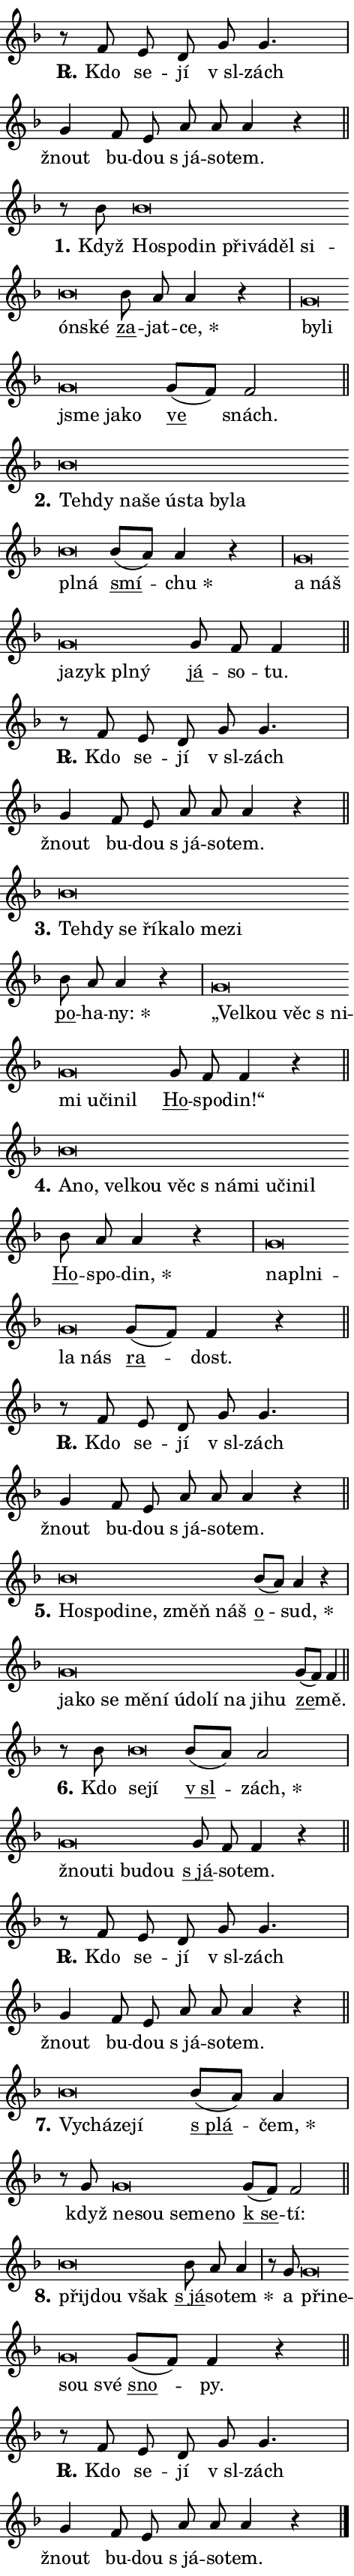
\version "2.24.0"
\header { tagline = "" }
\paper {
  indent = 0\cm
  top-margin = 0\cm
  right-margin = 0.13\cm % to fit lyric hyphens
  bottom-margin = 0\cm
  left-margin = 0\cm
  paper-width = 8\cm
  page-breaking = #ly:one-page-breaking
  system-system-spacing.basic-distance = #11
  score-system-spacing.basic-distance = #11
  ragged-last = ##f
}


%% Author: Thomas Morley
%% https://lists.gnu.org/archive/html/lilypond-user/2020-05/msg00002.html
#(define (line-position grob)
"Returns position of @var[grob} in current system:
   @code{'start}, if at first time-step
   @code{'end}, if at last time-step
   @code{'middle} otherwise
"
  (let* ((col (ly:item-get-column grob))
         (ln (ly:grob-object col 'left-neighbor))
         (rn (ly:grob-object col 'right-neighbor))
         (col-to-check-left (if (ly:grob? ln) ln col))
         (col-to-check-right (if (ly:grob? rn) rn col))
         (break-dir-left
           (and
             (ly:grob-property col-to-check-left 'non-musical #f)
             (ly:item-break-dir col-to-check-left)))
         (break-dir-right
           (and
             (ly:grob-property col-to-check-right 'non-musical #f)
             (ly:item-break-dir col-to-check-right))))
        (cond ((eqv? 1 break-dir-left) 'start)
              ((eqv? -1 break-dir-right) 'end)
              (else 'middle))))

#(define (tranparent-at-line-position vctor)
  (lambda (grob)
  "Relying on @code{line-position} select the relevant enry from @var{vctor}.
Used to determine transparency,"
    (case (line-position grob)
      ((end) (not (vector-ref vctor 0)))
      ((middle) (not (vector-ref vctor 1)))
      ((start) (not (vector-ref vctor 2))))))

noteHeadBreakVisibility =
#(define-music-function (break-visibility)(vector?)
"Makes @code{NoteHead}s transparent relying on @var{break-visibility}"
#{
  \override NoteHead.transparent =
    #(tranparent-at-line-position break-visibility)
#})

#(define delete-ledgers-for-transparent-note-heads
  (lambda (grob)
    "Reads whether a @code{NoteHead} is transparent.
If so this @code{NoteHead} is removed from @code{'note-heads} from
@var{grob}, which is supposed to be @code{LedgerLineSpanner}.
As a result ledgers are not printed for this @code{NoteHead}"
    (let* ((nhds-array (ly:grob-object grob 'note-heads))
           (nhds-list
             (if (ly:grob-array? nhds-array)
                 (ly:grob-array->list nhds-array)
                 '()))
           ;; Relies on the transparent-property being done before
           ;; Staff.LedgerLineSpanner.after-line-breaking is executed.
           ;; This is fragile ...
           (to-keep
             (remove
               (lambda (nhd)
                 (ly:grob-property nhd 'transparent #f))
               nhds-list)))
      ;; TODO find a better method to iterate over grob-arrays, similiar
      ;; to filter/remove etc for lists
      ;; For now rebuilt from scratch
      (set! (ly:grob-object grob 'note-heads)  '())
      (for-each
        (lambda (nhd)
          (ly:pointer-group-interface::add-grob grob 'note-heads nhd))
        to-keep))))

squashNotes = {
  \override NoteHead.X-extent = #'(-0.2 . 0.2)
  \override NoteHead.Y-extent = #'(-0.75 . 0)
  \override NoteHead.stencil =
    #(lambda (grob)
       (let ((pos (ly:grob-property grob 'staff-position)))
         (begin
           (if (< pos -7) (display "ERROR: Lower brevis then expected\n") (display ""))
           (if (<= pos -6) ly:text-interface::print ly:note-head::print))))
}
unSquashNotes = {
  \revert NoteHead.X-extent
  \revert NoteHead.Y-extent
  \revert NoteHead.stencil
}

hideNotes = \noteHeadBreakVisibility #begin-of-line-visible
unHideNotes = \noteHeadBreakVisibility #all-visible

% work-around for resetting accidentals
% https://lilypond.org/doc/v2.23/Documentation/notation/displaying-rhythms#unmetered-music
cadenzaMeasure = {
  \cadenzaOff
  \partial 1024 s1024
  \cadenzaOn
}

#(define-markup-command (accent layout props text) (markup?)
  "Underline accented syllable"
  (interpret-markup layout props
    #{\markup \override #'(offset . 4.3) \underline { #text }#}))

responsum = \markup \concat {
  "R" \hspace #-1.05 \path #0.1 #'((moveto 0 0.07) (lineto 0.9 0.8)) \hspace #0.05 "."
}

spaceSize = #0.6828661417322834 % exact space size for TeX Gyre Schola

\layout {
  \context {
    \Staff
    \remove "Time_signature_engraver"
    \override LedgerLineSpanner.after-line-breaking = #delete-ledgers-for-transparent-note-heads
  }
  \context {
    \Lyrics {
      \override LyricSpace.minimum-distance = \spaceSize
      \override LyricText.font-name = #"TeX Gyre Schola"
      \override LyricText.font-size = 1
      \override StanzaNumber.font-name = #"TeX Gyre Schola Bold"
      \override StanzaNumber.font-size = 1
    }
  }
  \context {
    \Score 
    \override NoteHead.text =
      #(lambda (grob) 
        (let ((pos (ly:grob-property grob 'staff-position)))
          #{\markup {
            \combine
              \halign #-0.55 \raise #(if (= pos -6) 0 0.5) \override #'(thickness . 2) \draw-line #'(3.2 . 0)
              \musicglyph "noteheads.sM1"
          }#}))
  }
}

% magnetic-lyrics.ily
%
%   written by
%     Jean Abou Samra <jean@abou-samra.fr>
%     Werner Lemberg <wl@gnu.org>
%
%   adapted by
%     Jiri Hon <jiri.hon@gmail.com>
%
% Version 2022-Apr-15

% https://www.mail-archive.com/lilypond-user@gnu.org/msg149350.html

#(define (Left_hyphen_pointer_engraver context)
   "Collect syllable-hyphen-syllable occurrences in lyrics and store
them in properties.  This engraver only looks to the left.  For
example, if the lyrics input is @code{foo -- bar}, it does the
following.

@itemize @bullet
@item
Set the @code{text} property of the @code{LyricHyphen} grob between
@q{foo} and @q{bar} to @code{foo}.

@item
Set the @code{left-hyphen} property of the @code{LyricText} grob with
text @q{foo} to the @code{LyricHyphen} grob between @q{foo} and
@q{bar}.
@end itemize

Use this auxiliary engraver in combination with the
@code{lyric-@/text::@/apply-@/magnetic-@/offset!} hook."
   (let ((hyphen #f)
         (text #f))
     (make-engraver
      (acknowledgers
       ((lyric-syllable-interface engraver grob source-engraver)
        (set! text grob)))
      (end-acknowledgers
       ((lyric-hyphen-interface engraver grob source-engraver)
        ;(when (not (grob::has-interface grob 'lyric-space-interface))
          (set! hyphen grob)));)
      ((stop-translation-timestep engraver)
       (when (and text hyphen)
         (ly:grob-set-object! text 'left-hyphen hyphen))
       (set! text #f)
       (set! hyphen #f)))))

#(define (lyric-text::apply-magnetic-offset! grob)
   "If the space between two syllables is less than the value in
property @code{LyricText@/.details@/.squash-threshold}, move the right
syllable to the left so that it gets concatenated with the left
syllable.

Use this function as a hook for
@code{LyricText@/.after-@/line-@/breaking} if the
@code{Left_@/hyphen_@/pointer_@/engraver} is active."
   (let ((hyphen (ly:grob-object grob 'left-hyphen #f)))
     (when hyphen
       (let ((left-text (ly:spanner-bound hyphen LEFT)))
         (when (grob::has-interface left-text 'lyric-syllable-interface)
           (let* ((common (ly:grob-common-refpoint grob left-text X))
                  (this-x-ext (ly:grob-extent grob common X))
                  (left-x-ext
                   (begin
                     ;; Trigger magnetism for left-text.
                     (ly:grob-property left-text 'after-line-breaking)
                     (ly:grob-extent left-text common X)))
                  ;; `delta` is the gap width between two syllables.
                  (delta (- (interval-start this-x-ext)
                            (interval-end left-x-ext)))
                  (details (ly:grob-property grob 'details))
                  (threshold (assoc-get 'squash-threshold details 0.2)))
             (when (< delta threshold)
               (let* (;; We have to manipulate the input text so that
                      ;; ligatures crossing syllable boundaries are not
                      ;; disabled.  For languages based on the Latin
                      ;; script this is essentially a beautification.
                      ;; However, for non-Western scripts it can be a
                      ;; necessity.
                      (lt (ly:grob-property left-text 'text))
                      (rt (ly:grob-property grob 'text))
                      (is-space (grob::has-interface hyphen 'lyric-space-interface))
                      (space (if is-space " " ""))
                      (extra-delta (if is-space spaceSize 0))
                      ;; Append new syllable.
                      (ltrt-space (if (and (string? lt) (string? rt))
                                (string-append lt space rt)
                                (make-concat-markup (list lt space rt))))
                      ;; Right-align `ltrt` to the right side.
                      (ltrt-space-markup (grob-interpret-markup
                               grob
                               (make-translate-markup
                                (cons (interval-length this-x-ext) 0)
                                (make-right-align-markup ltrt-space)))))
                 (begin
                   ;; Don't print `left-text`.
                   (ly:grob-set-property! left-text 'stencil #f)
                   ;; Set text and stencil (which holds all collected
                   ;; syllables so far) and shift it to the left.
                   (ly:grob-set-property! grob 'text ltrt-space)
                   (ly:grob-set-property! grob 'stencil ltrt-space-markup)
                   (ly:grob-translate-axis! grob (- (- delta extra-delta)) X))))))))))


#(define (lyric-hyphen::displace-bounds-first grob)
   ;; Make very sure this callback isn't triggered too early.
   (let ((left (ly:spanner-bound grob LEFT))
         (right (ly:spanner-bound grob RIGHT)))
     (ly:grob-property left 'after-line-breaking)
     (ly:grob-property right 'after-line-breaking)
     (ly:lyric-hyphen::print grob)))

squashThreshold = #0.4

\layout {
  \context {
    \Lyrics
    \consists #Left_hyphen_pointer_engraver
    \override LyricText.after-line-breaking =
      #lyric-text::apply-magnetic-offset!
    \override LyricHyphen.stencil = #lyric-hyphen::displace-bounds-first
    \override LyricText.details.squash-threshold = \squashThreshold
    \override LyricHyphen.minimum-distance = 0
    \override LyricHyphen.minimum-length = \squashThreshold
  }
}

squashText = \override LyricText.details.squash-threshold = 9999
unSquashText = \override LyricText.details.squash-threshold = \squashThreshold

leftText = \override LyricText.self-alignment-X = #LEFT
unLeftText = \revert LyricText.self-alignment-X

starOffset = #(lambda (grob) 
                (let ((x_offset (ly:self-alignment-interface::aligned-on-x-parent grob)))
                  (if (= x_offset 0) 0 (+ x_offset 1.2))))

star = #(define-music-function (syllable)(string?)
"Append star separator at the end of a syllable"
#{
  \once \override LyricText.X-offset = #starOffset
  \lyricmode { \markup {
    #syllable
    \override #'((font-name . "TeX Gyre Schola Bold")) \hspace #0.2 \lower #0.65 \larger "*"
  } }
#})

starAccent = #(define-music-function (syllable)(string?)
"Append star separator at the end of a syllable and make accent"
#{
  \once \override LyricText.X-offset = #starOffset
  \lyricmode { \markup {
    \accent #syllable
    \override #'((font-name . "TeX Gyre Schola Bold")) \hspace #0.2 \lower #0.65 \larger "*"
  } }
#})

breath = #(define-music-function (syllable)(string?)
"Append breathing indicator at the end of a syllable"
#{
  \lyricmode { \markup { #syllable "+" } }
#})

optionalBreath = #(define-music-function (syllable)(string?)
"Append optional breathing indicator at the end of a syllable"
#{
  \lyricmode { \markup { #syllable "(+)" } }
#})


\score {
    <<
        \new Voice = "melody" { \cadenzaOn \key f \major \relative { r8 f' e d g g4. \cadenzaMeasure \bar "|" g4 f8 e a a a4 r \cadenzaMeasure \bar "||" \break } }
        \new Lyrics \lyricsto "melody" { \lyricmode { \set stanza = \responsum
Kdo se -- jí "v sl" -- zách žnout bu -- dou "s já" -- so -- tem. } }
    >>
    \layout {}
}

\score {
    <<
        \new Voice = "melody" { \cadenzaOn \key f \major \relative { r8 bes'8 \squashNotes bes\breve*1/16 \hideNotes \breve*1/16 \bar "" \breve*1/16 \bar "" \breve*1/16 \bar "" \breve*1/16 \bar "" \breve*1/16 \bar "" \breve*1/16 \bar "" \breve*1/16 \breve*1/16 \bar "" \unHideNotes \unSquashNotes \bar "" bes8 a a4 r \cadenzaMeasure \bar "|" \squashNotes g\breve*1/16 \hideNotes \breve*1/16 \bar "" \breve*1/16 \bar "" \breve*1/16 \breve*1/16 \bar "" \unHideNotes \unSquashNotes \bar "" g8[( f)] f2 \cadenzaMeasure \bar "||" \break } }
        \new Lyrics \lyricsto "melody" { \lyricmode { \set stanza = "1."
Když \leftText Ho -- \squashText spo -- din při -- vá -- děl si -- ón -- ské \unLeftText \unSquashText \markup \accent za -- jat -- \star ce, \leftText by -- \squashText li jsme ja -- ko \unLeftText \unSquashText \markup \accent ve snách. } }
    >>
    \layout {}
}

\score {
    <<
        \new Voice = "melody" { \cadenzaOn \key f \major \relative { \squashNotes bes'\breve*1/16 \hideNotes \breve*1/16 \bar "" \breve*1/16 \bar "" \breve*1/16 \bar "" \breve*1/16 \bar "" \breve*1/16 \bar "" \breve*1/16 \bar "" \breve*1/16 \bar "" \breve*1/16 \breve*1/16 \bar "" \unHideNotes \unSquashNotes \bar "" bes8[( a)] a4 r \cadenzaMeasure \bar "|" \squashNotes g\breve*1/16 \hideNotes \breve*1/16 \bar "" \breve*1/16 \bar "" \breve*1/16 \bar "" \breve*1/16 \breve*1/16 \bar "" \unHideNotes \unSquashNotes \bar "" g8 f f4 \cadenzaMeasure \bar "||" \break } }
        \new Lyrics \lyricsto "melody" { \lyricmode { \set stanza = "2."
\leftText Teh -- \squashText dy na -- še ú -- sta by -- la pl -- ná \unLeftText \unSquashText \markup \accent smí -- \star chu \leftText a \squashText náš ja -- zyk pl -- ný \unLeftText \unSquashText \markup \accent já -- so -- tu. } }
    >>
    \layout {}
}

\score {
    <<
        \new Voice = "melody" { \cadenzaOn \key f \major \relative { r8 f' e d g g4. \cadenzaMeasure \bar "|" g4 f8 e a a a4 r \cadenzaMeasure \bar "||" \break } }
        \new Lyrics \lyricsto "melody" { \lyricmode { \set stanza = \responsum
Kdo se -- jí "v sl" -- zách žnout bu -- dou "s já" -- so -- tem. } }
    >>
    \layout {}
}

\score {
    <<
        \new Voice = "melody" { \cadenzaOn \key f \major \relative { \squashNotes bes'\breve*1/16 \hideNotes \breve*1/16 \bar "" \breve*1/16 \bar "" \breve*1/16 \bar "" \breve*1/16 \bar "" \breve*1/16 \bar "" \breve*1/16 \breve*1/16 \bar "" \unHideNotes \unSquashNotes \bar "" bes8 a a4 r \cadenzaMeasure \bar "|" \squashNotes g\breve*1/16 \hideNotes \breve*1/16 \bar "" \breve*1/16 \bar "" \breve*1/16 \bar "" \breve*1/16 \bar "" \breve*1/16 \bar "" \breve*1/16 \breve*1/16 \bar "" \unHideNotes \unSquashNotes \bar "" g8 f f4 r \cadenzaMeasure \bar "||" \break } }
        \new Lyrics \lyricsto "melody" { \lyricmode { \set stanza = "3."
\leftText Teh -- \squashText dy se ří -- ka -- lo me -- zi \unLeftText \unSquashText \markup \accent po -- ha -- \star ny: \leftText „Vel -- \squashText kou věc "s ni" -- mi u -- či -- nil \unLeftText \unSquashText \markup \accent Ho -- spo -- din!“ } }
    >>
    \layout {}
}

\score {
    <<
        \new Voice = "melody" { \cadenzaOn \key f \major \relative { \squashNotes bes'\breve*1/16 \hideNotes \breve*1/16 \bar "" \breve*1/16 \bar "" \breve*1/16 \bar "" \breve*1/16 \bar "" \breve*1/16 \bar "" \breve*1/16 \bar "" \breve*1/16 \bar "" \breve*1/16 \breve*1/16 \bar "" \unHideNotes \unSquashNotes \bar "" bes8 a a4 r \cadenzaMeasure \bar "|" \squashNotes g\breve*1/16 \hideNotes \breve*1/16 \bar "" \breve*1/16 \bar "" \breve*1/16 \breve*1/16 \bar "" \unHideNotes \unSquashNotes \bar "" g8[( f)] f4 r \cadenzaMeasure \bar "||" \break } }
        \new Lyrics \lyricsto "melody" { \lyricmode { \set stanza = "4."
\leftText A -- \squashText no, vel -- kou věc "s ná" -- mi u -- či -- nil \unLeftText \unSquashText \markup \accent Ho -- spo -- \star din, \leftText na -- \squashText pl -- ni -- la nás \unLeftText \unSquashText \markup \accent ra -- dost. } }
    >>
    \layout {}
}

\score {
    <<
        \new Voice = "melody" { \cadenzaOn \key f \major \relative { r8 f' e d g g4. \cadenzaMeasure \bar "|" g4 f8 e a a a4 r \cadenzaMeasure \bar "||" \break } }
        \new Lyrics \lyricsto "melody" { \lyricmode { \set stanza = \responsum
Kdo se -- jí "v sl" -- zách žnout bu -- dou "s já" -- so -- tem. } }
    >>
    \layout {}
}

\score {
    <<
        \new Voice = "melody" { \cadenzaOn \key f \major \relative { \squashNotes bes'\breve*1/16 \hideNotes \breve*1/16 \bar "" \breve*1/16 \bar "" \breve*1/16 \bar "" \breve*1/16 \breve*1/16 \bar "" \unHideNotes \unSquashNotes \bar "" bes8[( a)] a4 r \cadenzaMeasure \bar "|" \squashNotes g\breve*1/16 \hideNotes \breve*1/16 \bar "" \breve*1/16 \bar "" \breve*1/16 \bar "" \breve*1/16 \bar "" \breve*1/16 \bar "" \breve*1/16 \bar "" \breve*1/16 \bar "" \breve*1/16 \bar "" \breve*1/16 \breve*1/16 \bar "" \unHideNotes \unSquashNotes \bar "" g8[( f)] f4 \cadenzaMeasure \bar "||" \break } }
        \new Lyrics \lyricsto "melody" { \lyricmode { \set stanza = "5."
\leftText Ho -- \squashText spo -- di -- ne, změň náš \unLeftText \unSquashText \markup \accent o -- \star sud, \leftText ja -- \squashText ko se mě -- ní ú -- do -- lí na ji -- hu \unLeftText \unSquashText \markup \accent ze -- mě. } }
    >>
    \layout {}
}

\score {
    <<
        \new Voice = "melody" { \cadenzaOn \key f \major \relative { r8 bes'8 \squashNotes bes\breve*1/16 \hideNotes \breve*1/16 \bar "" \unHideNotes \unSquashNotes \bar "" bes8[( a)] a2 \cadenzaMeasure \bar "|" \squashNotes g\breve*1/16 \hideNotes \breve*1/16 \bar "" \breve*1/16 \breve*1/16 \bar "" \unHideNotes \unSquashNotes \bar "" g8 f f4 r \cadenzaMeasure \bar "||" \break } }
        \new Lyrics \lyricsto "melody" { \lyricmode { \set stanza = "6."
Kdo \leftText se -- \squashText jí \unLeftText \unSquashText \markup \accent "v sl" -- \star zách, \leftText žnou -- \squashText ti bu -- dou \unLeftText \unSquashText \markup \accent "s já" -- so -- tem. } }
    >>
    \layout {}
}

\score {
    <<
        \new Voice = "melody" { \cadenzaOn \key f \major \relative { r8 f' e d g g4. \cadenzaMeasure \bar "|" g4 f8 e a a a4 r \cadenzaMeasure \bar "||" \break } }
        \new Lyrics \lyricsto "melody" { \lyricmode { \set stanza = \responsum
Kdo se -- jí "v sl" -- zách žnout bu -- dou "s já" -- so -- tem. } }
    >>
    \layout {}
}

\score {
    <<
        \new Voice = "melody" { \cadenzaOn \key f \major \relative { \squashNotes bes'\breve*1/16 \hideNotes \breve*1/16 \bar "" \breve*1/16 \breve*1/16 \bar "" \unHideNotes \unSquashNotes \bar "" bes8[( a)] a4 \cadenzaMeasure \bar "|" r8 g8 \squashNotes g\breve*1/16 \hideNotes \breve*1/16 \bar "" \breve*1/16 \bar "" \breve*1/16 \breve*1/16 \bar "" \unHideNotes \unSquashNotes \bar "" g8[( f)] f2 \cadenzaMeasure \bar "||" \break } }
        \new Lyrics \lyricsto "melody" { \lyricmode { \set stanza = "7."
\leftText Vy -- \squashText chá -- ze -- jí \unLeftText \unSquashText \markup \accent "s plá" -- \star čem, když \leftText ne -- \squashText sou se -- me -- no \unLeftText \unSquashText \markup \accent "k se" -- tí: } }
    >>
    \layout {}
}

\score {
    <<
        \new Voice = "melody" { \cadenzaOn \key f \major \relative { \squashNotes bes'\breve*1/16 \hideNotes \breve*1/16 \breve*1/16 \bar "" \unHideNotes \unSquashNotes \bar "" bes8 a a4 \cadenzaMeasure \bar "|" r8 g8 \squashNotes g\breve*1/16 \hideNotes \breve*1/16 \bar "" \breve*1/16 \breve*1/16 \bar "" \unHideNotes \unSquashNotes \bar "" g8[( f)] f4 r \cadenzaMeasure \bar "||" \break } }
        \new Lyrics \lyricsto "melody" { \lyricmode { \set stanza = "8."
\leftText při -- \squashText jdou však \unLeftText \unSquashText \markup \accent "s já" -- so -- \star tem a \leftText při -- \squashText ne -- sou své \unLeftText \unSquashText \markup \accent sno -- py. } }
    >>
    \layout {}
}

\score {
    <<
        \new Voice = "melody" { \cadenzaOn \key f \major \relative { r8 f' e d g g4. \cadenzaMeasure \bar "|" g4 f8 e a a a4 r \cadenzaMeasure \bar "||" \break } \bar "|." }
        \new Lyrics \lyricsto "melody" { \lyricmode { \set stanza = \responsum
Kdo se -- jí "v sl" -- zách žnout bu -- dou "s já" -- so -- tem. } }
    >>
    \layout {}
}
